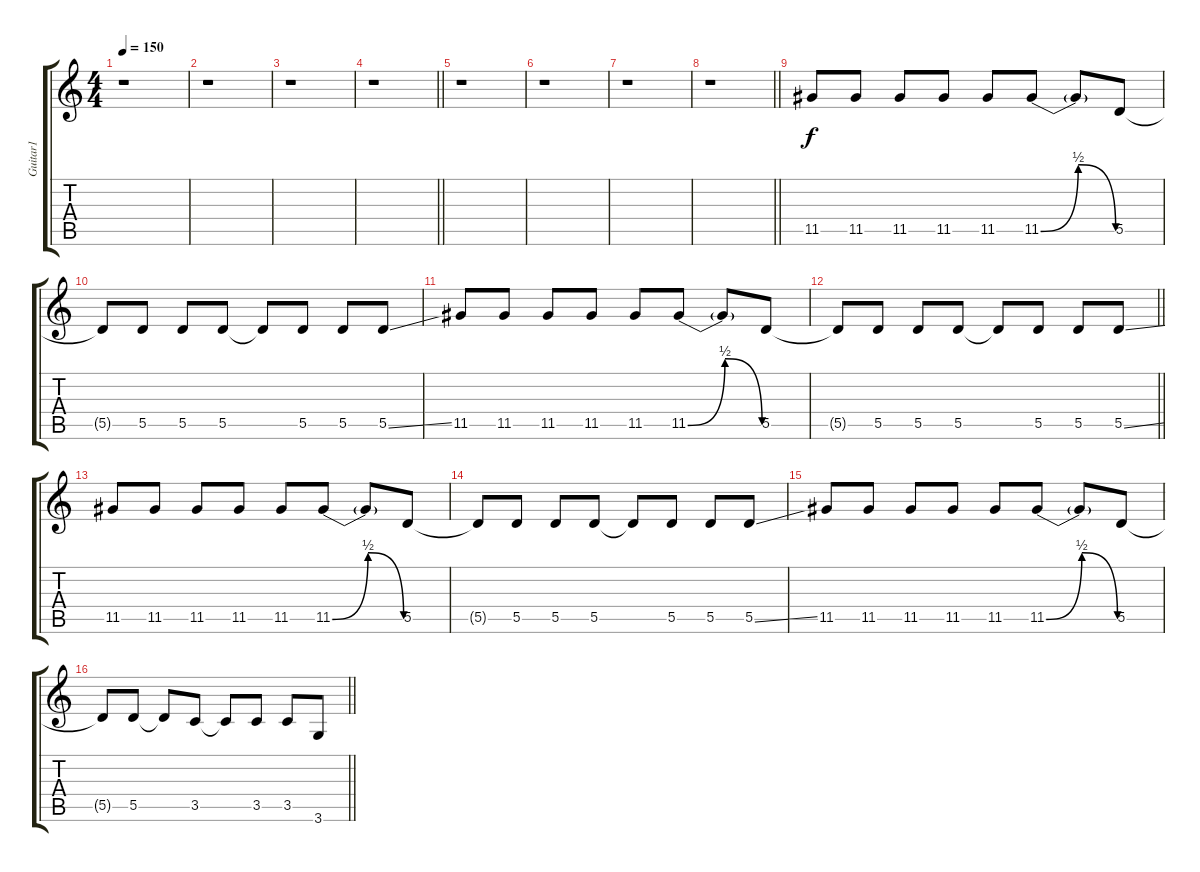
\track ("Guitar1" "Guitar1") {instrument distortionguitar}
\staff {score tabs}
\tuning (E4 B3 G3 D3 A2 E2) {hide}
\ts (4 4)
\tempo 150
\clef g2
\ks c
r.1{dy f instrument distortionguitar} |
r.1 |
r.1 |
\barLineRight lightlight
r.1 |
r.1 |
r.1 |
r.1 |
\barLineRight lightlight
r.1 |
11.5.8 11.5.8 11.5.8 11.5.8 11.5.8 11.5{be (bendrelease 0 0 15 2 45 2 60 0)}.8 11.5{t}.8 5.5.8 |
5.5{t}.8 5.5.8 5.5.8 5.5.8 5.5{t}.8 5.5.8 5.5.8 5.5{ss}.8 |
11.5.8 11.5.8 11.5.8 11.5.8 11.5.8 11.5{be (bendrelease 0 0 15 2 45 2 60 0)}.8 11.5{t}.8 5.5.8 |
\barLineRight lightlight
5.5{t}.8 5.5.8 5.5.8 5.5.8 5.5{t}.8 5.5.8 5.5.8 5.5{ss}.8 |
11.5.8 11.5.8 11.5.8 11.5.8 11.5.8 11.5{be (bendrelease 0 0 15 2 45 2 60 0)}.8 11.5{t}.8 5.5.8 |
5.5{t}.8 5.5.8 5.5.8 5.5.8 5.5{t}.8 5.5.8 5.5.8 5.5{ss}.8 |
11.5.8 11.5.8 11.5.8 11.5.8 11.5.8 11.5{be (bendrelease 0 0 15 2 45 2 60 0)}.8 11.5{t}.8 5.5.8 |
\barLineRight lightlight
5.5{t}.8 5.5.8 5.5{t}.8 3.5.8 3.5{t}.8 3.5.8 3.5.8 3.6.8
